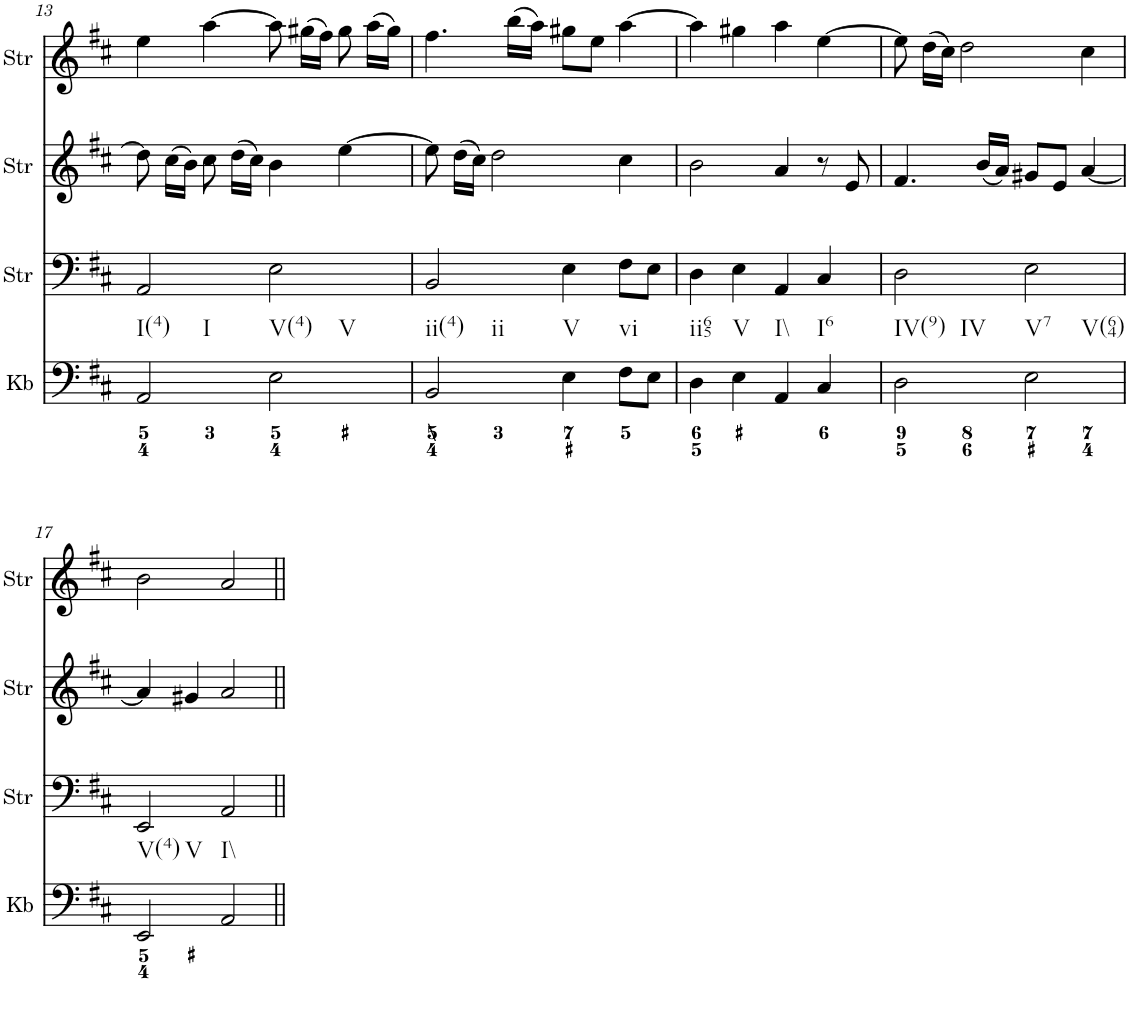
**kern	**kern	**kern	**kern
*part4	*part3	*part2	*part1
*staff4	*staff3	*staff2	*staff1
*I"Keyboard	*I"StringInstrument	*I"StringInstrument	*I"StringInstrument
*I'Kb	*I'Str	*I'Str	*I'Str
!!LO:PB:g=z
*clefF4	*clefF4	*clefG2	*clefG2
*k[f#c#]	*k[f#c#]	*k[f#c#]	*k[f#c#]
*M4/4	*M4/4	*M4/4	*M4/4
=13	=13	=13	=13
!LO:TX:b:t=I(4)	!	!	!
!LO:TX:b:t=I	!	!	!
2AA/	2AA/	8dd\]	4ee\
.	.	(16cc#\LL	.
.	.	16b\JJ)	.
.	.	8cc#\	[4aa\
.	.	(16dd\LL	.
.	.	16cc#\JJ)	.
!LO:TX:b:t=V(4)	!	!	!
!LO:TX:b:t=V	!	!	!
2E\	2E\	4b\	8aa\]
.	.	.	(16gg#X\LL
.	.	.	16ff#\JJ)
.	.	[4ee\	8gg#\
.	.	.	(16aa\LL
.	.	.	16gg#\JJ)
=14	=14	=14	=14
!LO:TX:b:t=ii(4)	!	!	!
!LO:TX:b:t=ii	!	!	!
2BB/	2BB/	8ee\]	4.ff#\
.	.	(16dd\LL	.
.	.	16cc#\JJ)	.
.	.	2dd\	.
.	.	.	(16bb\LL
.	.	.	16aa\JJ)
!LO:TX:b:t=V	!	!	!
4E\	4E\	.	8gg#X\L
.	.	.	8ee\J
!LO:TX:b:t=vi	!	!	!
8F#\L	8F#\L	4cc#\	[4aa\
8E\J	8E\J	.	.
=15	=15	=15	=15
!LO:TX:b:t=ii65	!	!	!
4D\	4D\	2b\	4aa\]
!LO:TX:b:t=V	!	!	!
4E\	4E\	.	4gg#X\
!LO:TX:b:t=I\\	!	!	!
4AA/	4AA/	4a/	4aa\
!LO:TX:b:t=I6	!	!	!
4C#/	4C#/	8r	[4ee\
.	.	8e/	.
=16	=16	=16	=16
!LO:TX:b:t=IV(9)	!	!	!
!LO:TX:b:t=IV	!	!	!
2D\	2D\	4.f#/	8ee\]
.	.	.	(16dd\LL
.	.	.	16cc#\JJ)
.	.	.	2dd\
.	.	(16b/LL	.
.	.	16a/JJ)	.
!LO:TX:b:t=V7	!	!	!
!LO:TX:b:t=V(64)	!	!	!
2E\	2E\	8g#X/L	.
.	.	8e/J	.
.	.	[4a/	4cc#\
!!LO:LB:g=z
=17	=17	=17	=17
!LO:TX:b:t=V(4)	!	!	!
!LO:TX:b:t=V	!	!	!
2EE/	2EE/	4a/]	2b\
.	.	4g#X/	.
!LO:TX:b:t=I\\	!	!	!
2AA/	2AA/	2a/	2a/
=||	=||	=||	=||
*-	*-	*-	*-
